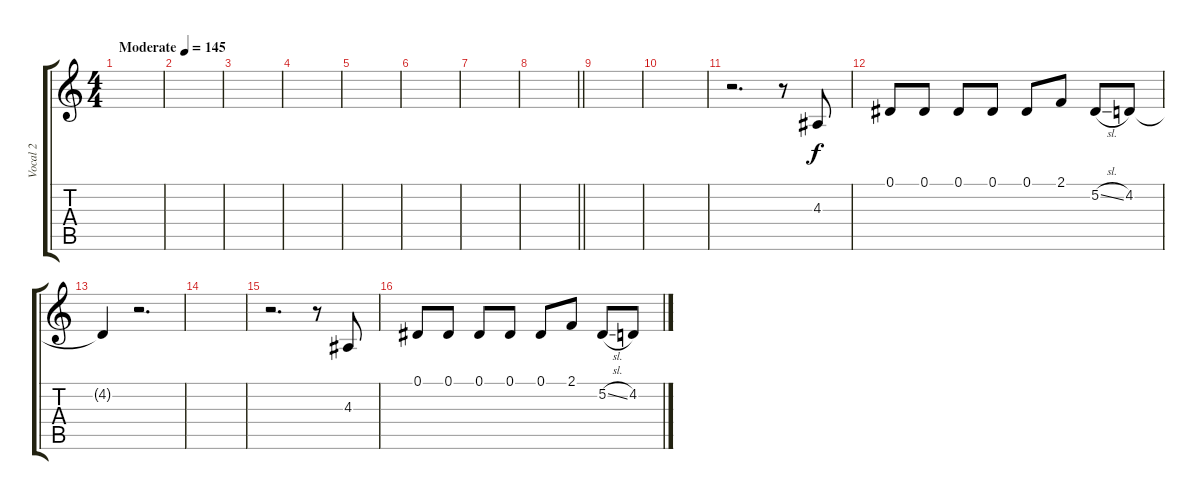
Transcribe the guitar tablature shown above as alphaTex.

\track ("Vocal 2" "Vocal 2") {instrument violin}
\staff {score tabs}
\tuning (Eb4 Bb3 Gb3 Db3 Ab2 Eb2) {hide}
\ts (4 4)
\tempo (145 "Moderate")
\clef g2
\ks c
|
|
|
|
|
|
|
\barLineRight lightlight
|
|
|
r.2{d} r.8 4.3.8 |
0.1.8 0.1.8 0.1.8 0.1.8 0.1.8 2.1.8 5.2{sl}.8 4.2.8 |
4.2{t}.4 r.2{d} |
|
r.2{d} r.8 4.3.8 |
0.1.8 0.1.8 0.1.8 0.1.8 0.1.8 2.1.8 5.2{sl}.8 4.2.8
